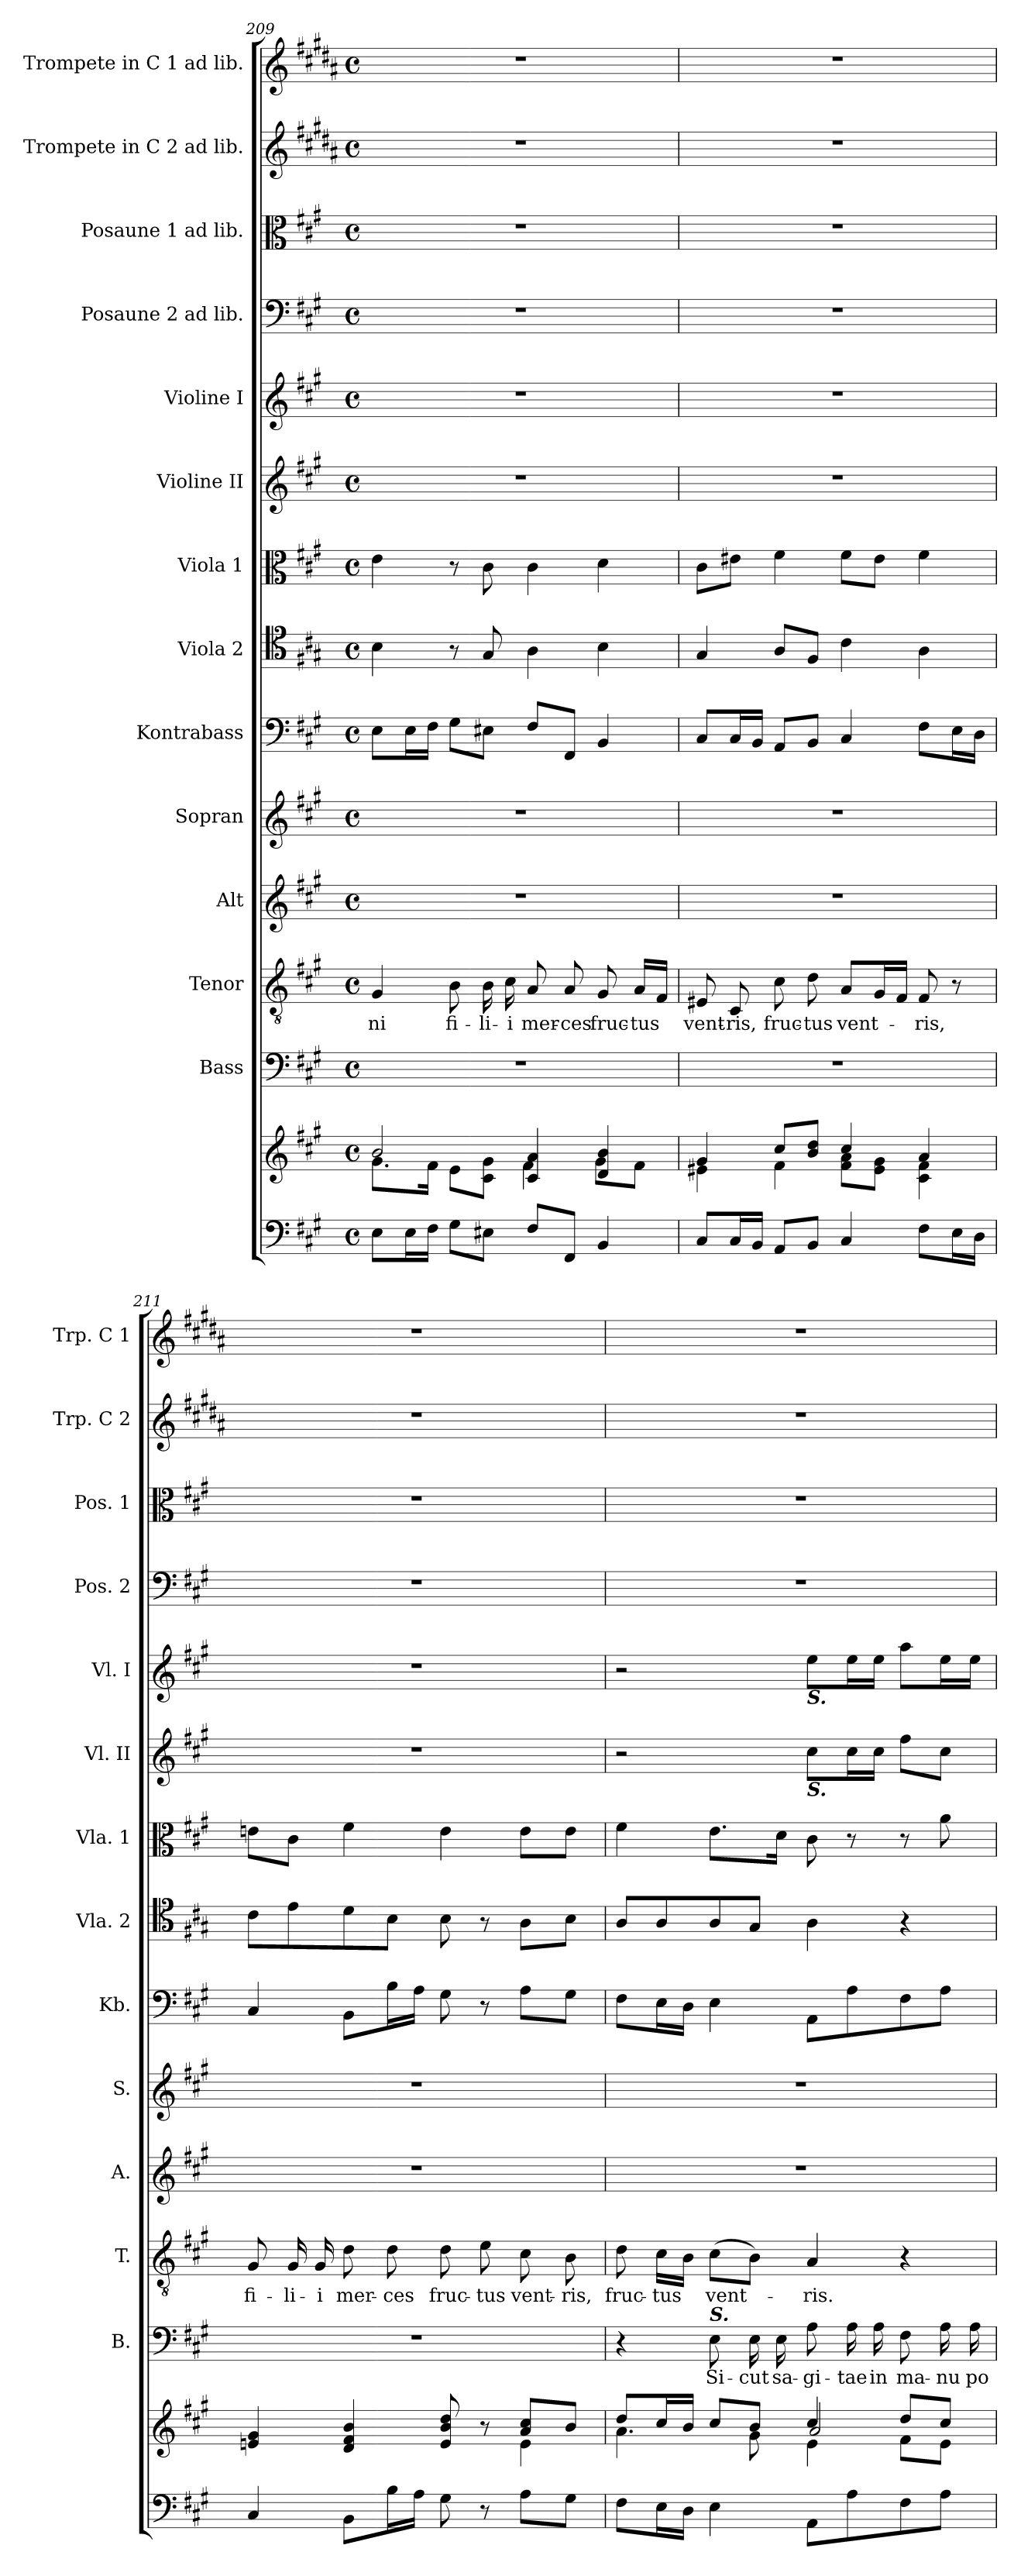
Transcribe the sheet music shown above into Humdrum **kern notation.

**kern	**kern	**kern	**text	**kern	**text	**kern	**kern	**kern	**kern	**kern	**kern	**kern	**kern	**kern	**kern	**kern
*part14	*part14	*part13	*part13	*part12	*part12	*part11	*part10	*part9	*part8	*part7	*part6	*part5	*part4	*part3	*part2	*part1
*staff15	*staff14	*staff13	*staff13	*staff12	*staff12	*staff11	*staff10	*staff9	*staff8	*staff7	*staff6	*staff5	*staff4	*staff3	*staff2	*staff1
*	*	*I"Bass	*	*I"Tenor	*	*I"Alt	*I"Sopran	*I"Kontrabass	*I"Viola 2	*I"Viola 1	*I"Violine II	*I"Violine I	*I"Posaune 2 ad lib.	*I"Posaune 1 ad lib.	*I"Trompete in C 2 ad lib.	*I"Trompete in C 1 ad lib.
*	*	*I'B.	*	*I'T.	*	*I'A.	*I'S.	*I'Kb.	*I'Vla. 2	*I'Vla. 1	*I'Vl. II	*I'Vl. I	*I'Pos. 2	*I'Pos. 1	*I'Trp. C 2	*I'Trp. C 1
*clefF4	*clefG2	*clefF4	*	*clefGv2	*	*clefG2	*clefG2	*clefF4	*clefC4	*clefC3	*clefG2	*clefG2	*clefF4	*clefC3	*clefG2	*clefG2
*	*	*	*	*	*	*	*	*ITrd7c12	*	*	*	*	*	*	*ITrd1c2	*ITrd1c2
*k[f#c#g#]	*k[f#c#g#]	*k[f#c#g#]	*	*k[f#c#g#]	*	*k[f#c#g#]	*k[f#c#g#]	*k[f#c#g#]	*k[f#c#g#]	*k[f#c#g#]	*k[f#c#g#]	*k[f#c#g#]	*k[f#c#g#]	*k[f#c#g#]	*k[f#c#g#]	*k[f#c#g#]
*A:	*A:	*A:	*	*A:	*	*A:	*A:	*A:	*A:	*A:	*A:	*A:	*A:	*A:	*A:	*A:
*M4/4	*M4/4	*M4/4	*	*M4/4	*	*M4/4	*M4/4	*M4/4	*M4/4	*M4/4	*M4/4	*M4/4	*M4/4	*M4/4	*M4/4	*M4/4
*met(c)	*met(c)	*met(c)	*	*met(c)	*	*met(c)	*met(c)	*met(c)	*met(c)	*met(c)	*met(c)	*met(c)	*met(c)	*met(c)	*met(c)	*met(c)
=209	=209	=209	=209	=209	=209	=209	=209	=209	=209	=209	=209	=209	=209	=209	=209	=209
*	*^	*	*	*	*	*	*	*	*	*	*	*	*	*	*	*
!	!	!	!	!	!	!LO:LY:b	!	!	!	!	!	!	!	!	!	!	!
8E\L	2b/	8.g#\L	1r	.	4G#/	-ni	1r	1r	8EE\L	4B\	4e\	1r	1r	1r	1r	1r	1r
16E\L	.	.	.	.	.	.	.	.	16EE\L	.	.	.	.	.	.	.	.
16F#\JJ	.	16f#\Jk	.	.	.	.	.	.	16FF#\JJ	.	.	.	.	.	.	.	.
!	!	!	!	!	!	!LO:LY:b	!	!	!	!	!	!	!	!	!	!	!
8G#\L	.	8e\L	.	.	8B\	fi-	.	.	8GG#\L	8r	8r	.	.	.	.	.	.
!	!	!	!	!	!	!LO:LY:b	!	!	!	!	!	!	!	!	!	!	!
8E#X\J	.	8c#\ 8g#\J	.	.	16B\	-li-	.	.	8EE#X\J	8G#/	8c#\	.	.	.	.	.	.
!	!	!	!	!	!	!LO:LY:b	!	!	!	!	!	!	!	!	!	!	!
.	.	.	.	.	16c#\	-i	.	.	.	.	.	.	.	.	.	.	.
!	!	!	!	!	!	!LO:LY:b	!	!	!	!	!	!	!	!	!	!	!
8F#/L	4c#/ 4a/	4f#\	.	.	8A/	mer-	.	.	8FF#/L	4A\	4c#\	.	.	.	.	.	.
!	!	!	!	!	!	!LO:LY:b	!	!	!	!	!	!	!	!	!	!	!
8FF#/J	.	.	.	.	8A/	-ces	.	.	8FFF#/J	.	.	.	.	.	.	.	.
!	!	!	!	!	!	!LO:LY:b	!	!	!	!	!	!	!	!	!	!	!
4BB/	4d/ 4b/	8g#\L	.	.	8G#/	fruc-	.	.	4BBB/	4B\	4d\	.	.	.	.	.	.
!	!	!	!	!	!	!LO:LY:b	!	!	!	!	!	!	!	!	!	!	!
.	.	8f#\J	.	.	16A/LL	-tus	.	.	.	.	.	.	.	.	.	.	.
.	.	.	.	.	16F#/JJ	.	.	.	.	.	.	.	.	.	.	.	.
!!LO:PB:g=z
=210	=210	=210	=210	=210	=210	=210	=210	=210	=210	=210	=210	=210	=210	=210	=210	=210	=210
!	!	!	!	!	!	!LO:LY:b	!	!	!	!	!	!	!	!	!	!	!
8C#/L	4g#/	4e#X\	1r	.	8E#X/	vent-	1r	1r	8CC#/L	4G#/	8c#\L	1r	1r	1r	1r	1r	1r
!	!	!	!	!	!	!LO:LY:b	!	!	!	!	!	!	!	!	!	!	!
16C#/L	.	.	.	.	8C#/	-ris,	.	.	16CC#/L	.	8e#X\J	.	.	.	.	.	.
16BB/JJ	.	.	.	.	.	.	.	.	16BBB/JJ	.	.	.	.	.	.	.	.
!	!	!	!	!	!	!LO:LY:b	!	!	!	!	!	!	!	!	!	!	!
8AA/L	8cc#/L	4f#\	.	.	8c#\	fruc-	.	.	8AAA/L	8A/L	4f#\	.	.	.	.	.	.
!	!	!	!	!	!	!LO:LY:b	!	!	!	!	!	!	!	!	!	!	!
8BB/J	8b/ 8dd/J	.	.	.	8d\	-tus	.	.	8BBB/J	8F#/J	.	.	.	.	.	.	.
!	!	!	!	!	!	!LO:LY:b	!	!	!	!	!	!	!	!	!	!	!
4C#/	4cc#/	8f#\ 8a\L	.	.	8A/L	vent-	.	.	4CC#/	4c#\	8f#\L	.	.	.	.	.	.
.	.	8e#\ 8g#\J	.	.	16G#/L	.	.	.	.	.	8e#\J	.	.	.	.	.	.
.	.	.	.	.	16F#/JJ	.	.	.	.	.	.	.	.	.	.	.	.
!	!	!	!	!	!	!LO:LY:b	!	!	!	!	!	!	!	!	!	!	!
8F#\L	4a/	4c#\ 4f#\	.	.	8F#/	-ris,	.	.	8FF#\L	4A\	4f#\	.	.	.	.	.	.
16E\L	.	.	.	.	8r	.	.	.	16EE\L	.	.	.	.	.	.	.	.
16D\JJ	.	.	.	.	.	.	.	.	16DD\JJ	.	.	.	.	.	.	.	.
=211	=211	=211	=211	=211	=211	=211	=211	=211	=211	=211	=211	=211	=211	=211	=211	=211	=211
!	!	!	!	!	!	!LO:LY:b	!	!	!	!	!	!	!	!	!	!	!
4C#/	4en/ 4g#/	2.ryy	1r	.	8G#/	fi-	1r	1r	4CC#/	8c#\L	8en\L	1r	1r	1r	1r	1r	1r
!	!	!	!	!	!	!LO:LY:b	!	!	!	!	!	!	!	!	!	!	!
.	.	.	.	.	16G#/	-li-	.	.	.	8e\	8c#\J	.	.	.	.	.	.
!	!	!	!	!	!	!LO:LY:b	!	!	!	!	!	!	!	!	!	!	!
.	.	.	.	.	16G#/	-i	.	.	.	.	.	.	.	.	.	.	.
!	!	!	!	!	!	!LO:LY:b	!	!	!	!	!	!	!	!	!	!	!
8BB\L	4d/ 4f#/ 4b/	.	.	.	8d\	mer-	.	.	8BBB\L	8d\	4f#\	.	.	.	.	.	.
!	!	!	!	!	!	!LO:LY:b	!	!	!	!	!	!	!	!	!	!	!
16B\L	.	.	.	.	8d\	-ces	.	.	16BB\L	8B\J	.	.	.	.	.	.	.
16A\JJ	.	.	.	.	.	.	.	.	16AA\JJ	.	.	.	.	.	.	.	.
!	!	!	!	!	!	!LO:LY:b	!	!	!	!	!	!	!	!	!	!	!
8G#\	8e/ 8b/ 8dd/	.	.	.	8d\	fruc-	.	.	8GG#\	8B\	4e\	.	.	.	.	.	.
!	!	!	!	!	!	!LO:LY:b	!	!	!	!	!	!	!	!	!	!	!
8r	8r	.	.	.	8e\	-tus	.	.	8r	8r	.	.	.	.	.	.	.
!	!	!	!	!	!	!LO:LY:b	!	!	!	!	!	!	!	!	!	!	!
8A\L	8a/ 8cc#/L	4e\	.	.	8c#\	vent-	.	.	8AA\L	8A\L	8e\L	.	.	.	.	.	.
!	!	!	!	!	!	!LO:LY:b	!	!	!	!	!	!	!	!	!	!	!
8G#\J	8b/J	.	.	.	8B\	-ris,	.	.	8GG#\J	8B\J	8e\J	.	.	.	.	.	.
=212	=212	=212	=212	=212	=212	=212	=212	=212	=212	=212	=212	=212	=212	=212	=212	=212	=212
*	*	*^	*	*	*	*	*	*	*	*	*	*	*	*	*	*	*
!	!	!	!	!	!	!	!LO:LY:b	!	!	!	!	!	!	!	!	!	!	!
8F#\L	8dd/L	4.a\	2ryy	4r	.	8d\	fruc-	1r	1r	8FF#\L	8A/L	4f#\	2r	2r	1r	1r	1r	1r
!	!	!	!	!	!	!	!LO:LY:b	!	!	!	!	!	!	!	!	!	!	!
16E\L	16cc#/L	.	.	.	.	16c#\LL	-tus	.	.	16EE\L	8A/	.	.	.	.	.	.	.
16D\JJ	16b/JJ	.	.	.	.	16B\JJ	.	.	.	16DD\JJ	.	.	.	.	.	.	.	.
!	!	!	!	!LO:TX:a:Bi:t=S.	!	!	!	!	!	!	!	!	!	!	!	!	!	!
!	!	!	!	!	!LO:LY:b	!	!LO:LY:b	!	!	!	!	!	!	!	!	!	!	!
4E\	8cc#/L	.	.	8E\	Si-	(>8c#\L	vent-	.	.	4EE\	8A/	8.e\L	.	.	.	.	.	.
!	!	!	!	!	!LO:LY:b	!	!	!	!	!	!	!	!	!	!	!	!	!
.	8b/J	8g#\	.	16E\	-cut	8B\J)	.	.	.	.	8G#/J	.	.	.	.	.	.	.
!	!	!	!	!	!LO:LY:b	!	!	!	!	!	!	!	!	!	!	!	!	!
.	.	.	.	16E\	sa-	.	.	.	.	.	.	16d\Jk	.	.	.	.	.	.
!	!	!	!	!	!	!	!	!	!	!	!	!	!	!LO:TX:b:Bi:t=S.	!	!	!	!
!	!	!	!	!	!	!	!	!	!	!	!	!	!LO:TX:b:Bi:t=S.	!	!	!	!	!
!	!	!	!	!	!LO:LY:b	!	!LO:LY:b	!	!	!	!	!	!	!	!	!	!	!
8AA\L	4cc#/	4e\	2a/	8A\	-gi-	4A/	-ris.	.	.	8AAA\L	4A\	8c#\	8cc#\L	8ee\L	.	.	.	.
!	!	!	!	!	!LO:LY:b	!	!	!	!	!	!	!	!	!	!	!	!	!
8A\	.	.	.	16A\	-tae	.	.	.	.	8AA\	.	8r	16cc#\L	16ee\L	.	.	.	.
!	!	!	!	!	!LO:LY:b	!	!	!	!	!	!	!	!	!	!	!	!	!
.	.	.	.	16A\	in	.	.	.	.	.	.	.	16cc#\JJ	16ee\JJ	.	.	.	.
!	!	!	!	!	!LO:LY:b	!	!	!	!	!	!	!	!	!	!	!	!	!
8F#\	8dd/L	8f#\L	.	8F#\	ma-	4r	.	.	.	8FF#\	4r	8r	8ff#\L	8aa\L	.	.	.	.
!	!	!	!	!	!LO:LY:b	!	!	!	!	!	!	!	!	!	!	!	!	!
8A\J	8cc#/J	8e\J	.	16A\	-nu	.	.	.	.	8AA\J	.	8a\	8cc#\J	16ee\L	.	.	.	.
!	!	!	!	!	!LO:LY:b	!	!	!	!	!	!	!	!	!	!	!	!	!
.	.	.	.	16A\	po-	.	.	.	.	.	.	.	.	16ee\JJ	.	.	.	.
*	*v	*v	*v	*	*	*	*	*	*	*	*	*	*	*	*	*	*	*
=	=	=	=	=	=	=	=	=	=	=	=	=	=	=	=	=
*-	*-	*-	*-	*-	*-	*-	*-	*-	*-	*-	*-	*-	*-	*-	*-	*-
